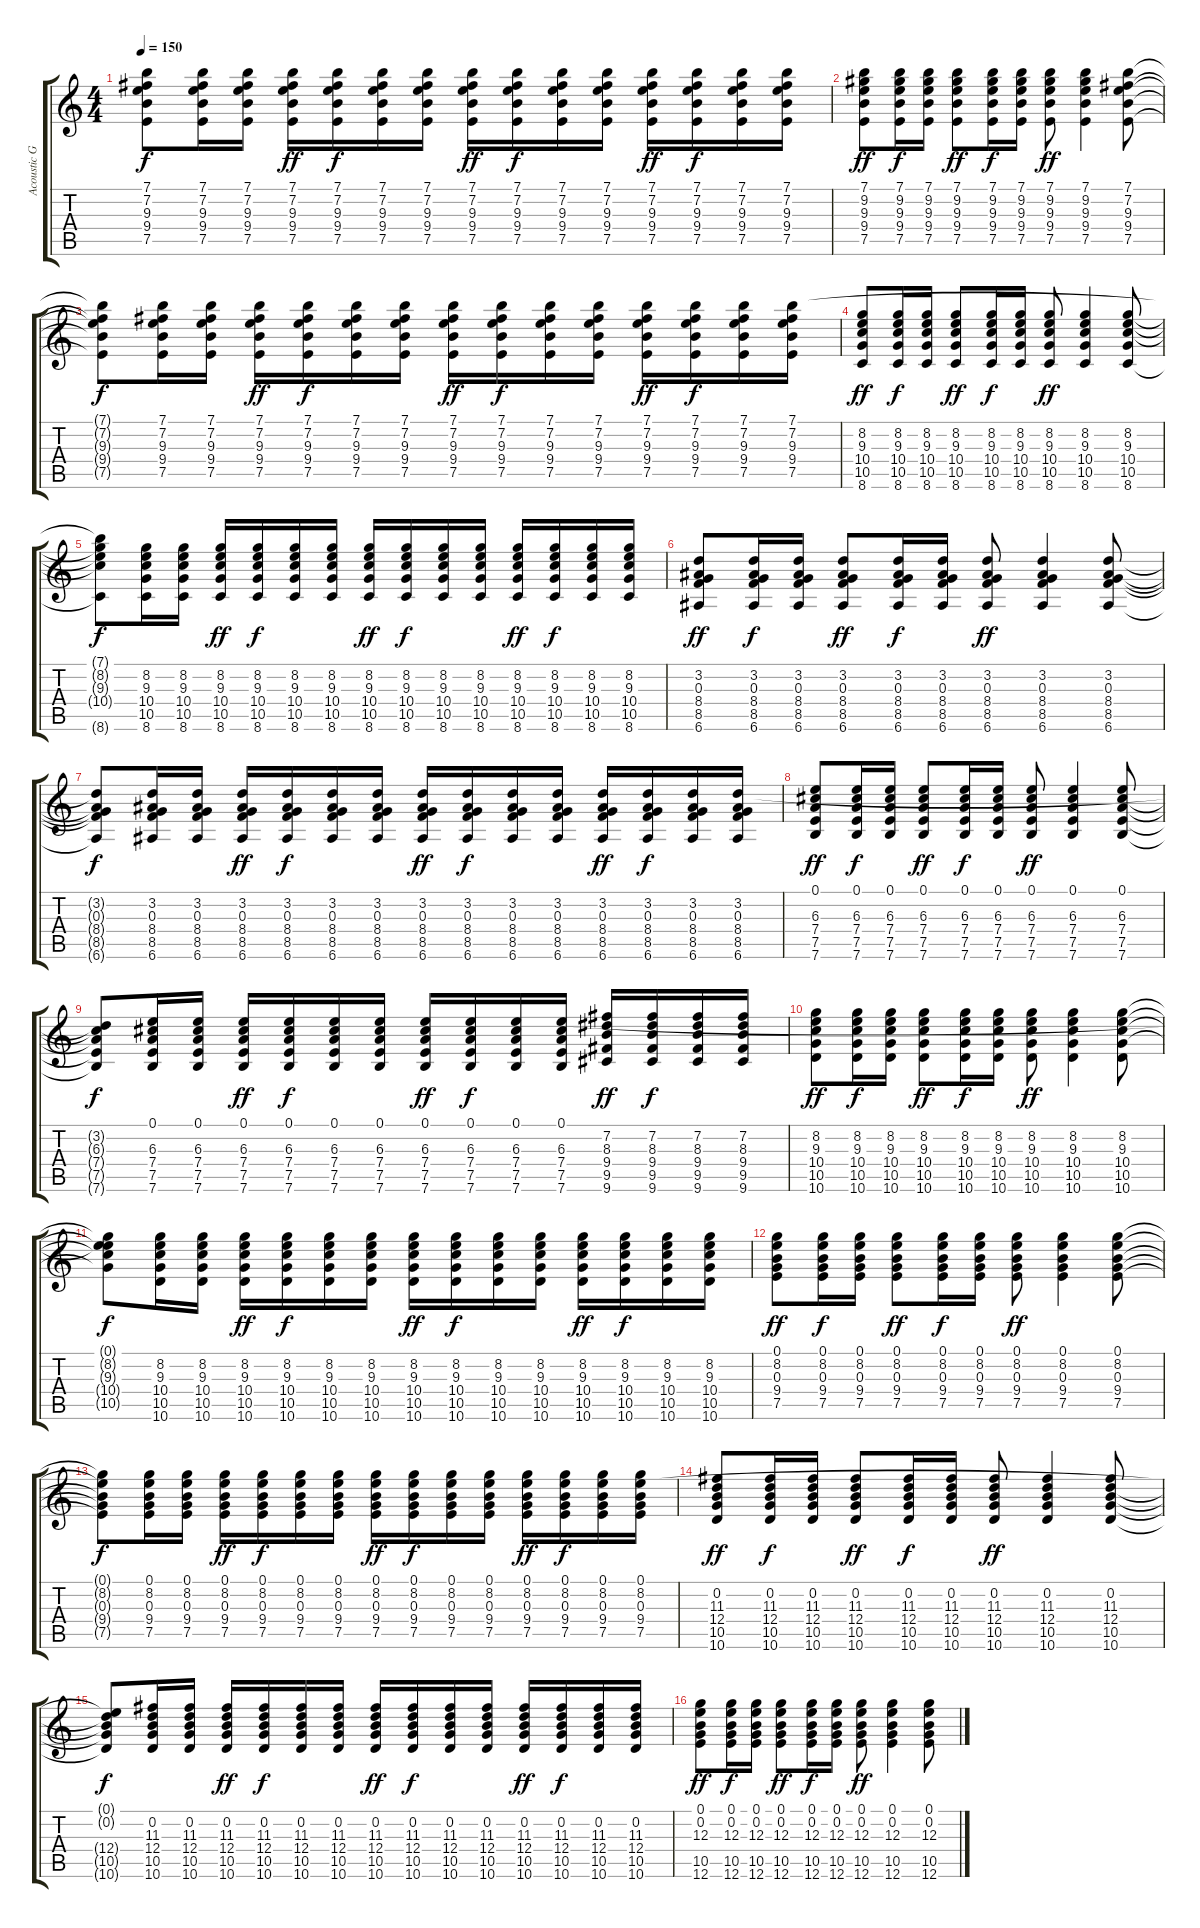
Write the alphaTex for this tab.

\track ("Acoustic Guitar" "Acoustic G") {instrument acousticguitarsteel}
\staff {score tabs}
\tuning (E4 B3 G3 D3 A2 E2) {hide}
\ts (4 4)
\tempo 150
\clef g2
\ks c
(7.1{t} 7.2{t} 9.3{t} 9.4{t} 7.5{t}).8{dy f} (7.1 7.2 9.3 9.4 7.5).16 (7.1 7.2 9.3 9.4 7.5).16 (7.1 7.2 9.3 9.4 7.5).16{dy ff} (7.1 7.2 9.3 9.4 7.5).16{dy f} (7.1 7.2 9.3 9.4 7.5).16 (7.1 7.2 9.3 9.4 7.5).16 (7.1 7.2 9.3 9.4 7.5).16{dy ff} (7.1 7.2 9.3 9.4 7.5).16{dy f} (7.1 7.2 9.3 9.4 7.5).16 (7.1 7.2 9.3 9.4 7.5).16 (7.1 7.2 9.3 9.4 7.5).16{dy ff} (7.1 7.2 9.3 9.4 7.5).16{dy f} (7.1 7.2 9.3 9.4 7.5).16 (7.1 7.2 9.3 9.4 7.5).16 |
(7.1 9.2 9.3 9.4 7.5).8{dy ff} (7.1 9.2 9.3 9.4 7.5).16{dy f} (7.1 9.2 9.3 9.4 7.5).16 (7.1 9.2 9.3 9.4 7.5).8{dy ff} (7.1 9.2 9.3 9.4 7.5).16{dy f} (7.1 9.2 9.3 9.4 7.5).16 (7.1 9.2 9.3 9.4 7.5).8{dy ff} (7.1 9.2 9.3 9.4 7.5).4 (7.1 7.2 9.3 9.4 7.5).8 |
(7.1{t} 7.2{t} 9.3{t} 9.4{t} 7.5{t}).8{dy f} (7.1 7.2 9.3 9.4 7.5).16 (7.1 7.2 9.3 9.4 7.5).16 (7.1 7.2 9.3 9.4 7.5).16{dy ff} (7.1 7.2 9.3 9.4 7.5).16{dy f} (7.1 7.2 9.3 9.4 7.5).16 (7.1 7.2 9.3 9.4 7.5).16 (7.1 7.2 9.3 9.4 7.5).16{dy ff} (7.1 7.2 9.3 9.4 7.5).16{dy f} (7.1 7.2 9.3 9.4 7.5).16 (7.1 7.2 9.3 9.4 7.5).16 (7.1 7.2 9.3 9.4 7.5).16{dy ff} (7.1 7.2 9.3 9.4 7.5).16{dy f} (7.1 7.2 9.3 9.4 7.5).16 (7.1 7.2 9.3 9.4 7.5).16 |
(8.2 9.3 10.4 10.5 8.6).8{dy ff} (8.2 9.3 10.4 10.5 8.6).16{dy f} (8.2 9.3 10.4 10.5 8.6).16 (8.2 9.3 10.4 10.5 8.6).8{dy ff} (8.2 9.3 10.4 10.5 8.6).16{dy f} (8.2 9.3 10.4 10.5 8.6).16 (8.2 9.3 10.4 10.5 8.6).8{dy ff} (8.2 9.3 10.4 10.5 8.6).4 (8.2 9.3 10.4 10.5 8.6).8 |
(7.1{t} 8.2{t} 9.3{t} 10.4{t} 8.6{t}).8{dy f} (8.2 9.3 10.4 10.5 8.6).16 (8.2 9.3 10.4 10.5 8.6).16 (8.2 9.3 10.4 10.5 8.6).16{dy ff} (8.2 9.3 10.4 10.5 8.6).16{dy f} (8.2 9.3 10.4 10.5 8.6).16 (8.2 9.3 10.4 10.5 8.6).16 (8.2 9.3 10.4 10.5 8.6).16{dy ff} (8.2 9.3 10.4 10.5 8.6).16{dy f} (8.2 9.3 10.4 10.5 8.6).16 (8.2 9.3 10.4 10.5 8.6).16 (8.2 9.3 10.4 10.5 8.6).16{dy ff} (8.2 9.3 10.4 10.5 8.6).16{dy f} (8.2 9.3 10.4 10.5 8.6).16 (8.2 9.3 10.4 10.5 8.6).16 |
(3.2 0.3 8.4 8.5 6.6).8{dy ff} (3.2 0.3 8.4 8.5 6.6).16{dy f} (3.2 0.3 8.4 8.5 6.6).16 (3.2 0.3 8.4 8.5 6.6).8{dy ff} (3.2 0.3 8.4 8.5 6.6).16{dy f} (3.2 0.3 8.4 8.5 6.6).16 (3.2 0.3 8.4 8.5 6.6).8{dy ff} (3.2 0.3 8.4 8.5 6.6).4 (3.2 0.3 8.4 8.5 6.6).8 |
(3.2{t} 0.3{t} 8.4{t} 8.5{t} 6.6{t}).8{dy f} (3.2 0.3 8.4 8.5 6.6).16 (3.2 0.3 8.4 8.5 6.6).16 (3.2 0.3 8.4 8.5 6.6).16{dy ff} (3.2 0.3 8.4 8.5 6.6).16{dy f} (3.2 0.3 8.4 8.5 6.6).16 (3.2 0.3 8.4 8.5 6.6).16 (3.2 0.3 8.4 8.5 6.6).16{dy ff} (3.2 0.3 8.4 8.5 6.6).16{dy f} (3.2 0.3 8.4 8.5 6.6).16 (3.2 0.3 8.4 8.5 6.6).16 (3.2 0.3 8.4 8.5 6.6).16{dy ff} (3.2 0.3 8.4 8.5 6.6).16{dy f} (3.2 0.3 8.4 8.5 6.6).16 (3.2 0.3 8.4 8.5 6.6).16 |
(0.1 6.3 7.4 7.5 7.6).8{dy ff} (0.1 6.3 7.4 7.5 7.6).16{dy f} (0.1 6.3 7.4 7.5 7.6).16 (0.1 6.3 7.4 7.5 7.6).8{dy ff} (0.1 6.3 7.4 7.5 7.6).16{dy f} (0.1 6.3 7.4 7.5 7.6).16 (0.1 6.3 7.4 7.5 7.6).8{dy ff} (0.1 6.3 7.4 7.5 7.6).4 (0.1 6.3 7.4 7.5 7.6).8 |
(3.2{t} 6.3{t} 7.4{t} 7.5{t} 7.6{t}).8{dy f} (0.1 6.3 7.4 7.5 7.6).16 (0.1 6.3 7.4 7.5 7.6).16 (0.1 6.3 7.4 7.5 7.6).16{dy ff} (0.1 6.3 7.4 7.5 7.6).16{dy f} (0.1 6.3 7.4 7.5 7.6).16 (0.1 6.3 7.4 7.5 7.6).16 (0.1 6.3 7.4 7.5 7.6).16{dy ff} (0.1 6.3 7.4 7.5 7.6).16{dy f} (0.1 6.3 7.4 7.5 7.6).16 (0.1 6.3 7.4 7.5 7.6).16 (7.2 8.3 9.4 9.5 9.6).16{dy ff} (7.2 8.3 9.4 9.5 9.6).16{dy f} (7.2 8.3 9.4 9.5 9.6).16 (7.2 8.3 9.4 9.5 9.6).16 |
(8.2 9.3 10.4 10.5 10.6).8{dy ff} (8.2 9.3 10.4 10.5 10.6).16{dy f} (8.2 9.3 10.4 10.5 10.6).16 (8.2 9.3 10.4 10.5 10.6).8{dy ff} (8.2 9.3 10.4 10.5 10.6).16{dy f} (8.2 9.3 10.4 10.5 10.6).16 (8.2 9.3 10.4 10.5 10.6).8{dy ff} (8.2 9.3 10.4 10.5 10.6).4 (8.2 9.3 10.4 10.5 10.6).8 |
(0.1{t} 8.2{t} 9.3{t} 10.4{t} 10.5{t}).8{dy f} (8.2 9.3 10.4 10.5 10.6).16 (8.2 9.3 10.4 10.5 10.6).16 (8.2 9.3 10.4 10.5 10.6).16{dy ff} (8.2 9.3 10.4 10.5 10.6).16{dy f} (8.2 9.3 10.4 10.5 10.6).16 (8.2 9.3 10.4 10.5 10.6).16 (8.2 9.3 10.4 10.5 10.6).16{dy ff} (8.2 9.3 10.4 10.5 10.6).16{dy f} (8.2 9.3 10.4 10.5 10.6).16 (8.2 9.3 10.4 10.5 10.6).16 (8.2 9.3 10.4 10.5 10.6).16{dy ff} (8.2 9.3 10.4 10.5 10.6).16{dy f} (8.2 9.3 10.4 10.5 10.6).16 (8.2 9.3 10.4 10.5 10.6).16 |
(0.1 8.2 0.3 9.4 7.5).8{dy ff} (0.1 8.2 0.3 9.4 7.5).16{dy f} (0.1 8.2 0.3 9.4 7.5).16 (0.1 8.2 0.3 9.4 7.5).8{dy ff} (0.1 8.2 0.3 9.4 7.5).16{dy f} (0.1 8.2 0.3 9.4 7.5).16 (0.1 8.2 0.3 9.4 7.5).8{dy ff} (0.1 8.2 0.3 9.4 7.5).4 (0.1 8.2 0.3 9.4 7.5).8 |
(0.1{t} 8.2{t} 0.3{t} 9.4{t} 7.5{t}).8{dy f} (0.1 8.2 0.3 9.4 7.5).16 (0.1 8.2 0.3 9.4 7.5).16 (0.1 8.2 0.3 9.4 7.5).16{dy ff} (0.1 8.2 0.3 9.4 7.5).16{dy f} (0.1 8.2 0.3 9.4 7.5).16 (0.1 8.2 0.3 9.4 7.5).16 (0.1 8.2 0.3 9.4 7.5).16{dy ff} (0.1 8.2 0.3 9.4 7.5).16{dy f} (0.1 8.2 0.3 9.4 7.5).16 (0.1 8.2 0.3 9.4 7.5).16 (0.1 8.2 0.3 9.4 7.5).16{dy ff} (0.1 8.2 0.3 9.4 7.5).16{dy f} (0.1 8.2 0.3 9.4 7.5).16 (0.1 8.2 0.3 9.4 7.5).16 |
(0.2 11.3 12.4 10.5 10.6).8{dy ff} (0.2 11.3 12.4 10.5 10.6).16{dy f} (0.2 11.3 12.4 10.5 10.6).16 (0.2 11.3 12.4 10.5 10.6).8{dy ff} (0.2 11.3 12.4 10.5 10.6).16{dy f} (0.2 11.3 12.4 10.5 10.6).16 (0.2 11.3 12.4 10.5 10.6).8{dy ff} (0.2 11.3 12.4 10.5 10.6).4 (0.2 11.3 12.4 10.5 10.6).8 |
(0.1{t} 0.2{t} 12.4{t} 10.5{t} 10.6{t}).8{dy f} (0.2 11.3 12.4 10.5 10.6).16 (0.2 11.3 12.4 10.5 10.6).16 (0.2 11.3 12.4 10.5 10.6).16{dy ff} (0.2 11.3 12.4 10.5 10.6).16{dy f} (0.2 11.3 12.4 10.5 10.6).16 (0.2 11.3 12.4 10.5 10.6).16 (0.2 11.3 12.4 10.5 10.6).16{dy ff} (0.2 11.3 12.4 10.5 10.6).16{dy f} (0.2 11.3 12.4 10.5 10.6).16 (0.2 11.3 12.4 10.5 10.6).16 (0.2 11.3 12.4 10.5 10.6).16{dy ff} (0.2 11.3 12.4 10.5 10.6).16{dy f} (0.2 11.3 12.4 10.5 10.6).16 (0.2 11.3 12.4 10.5 10.6).16 |
(0.1 0.2 12.3 10.5 12.6).8{dy ff} (0.1 0.2 12.3 10.5 12.6).16{dy f} (0.1 0.2 12.3 10.5 12.6).16 (0.1 0.2 12.3 10.5 12.6).8{dy ff} (0.1 0.2 12.3 10.5 12.6).16{dy f} (0.1 0.2 12.3 10.5 12.6).16 (0.1 0.2 12.3 10.5 12.6).8{dy ff} (0.1 0.2 12.3 10.5 12.6).4 (0.1 0.2 12.3 10.5 12.6).8
